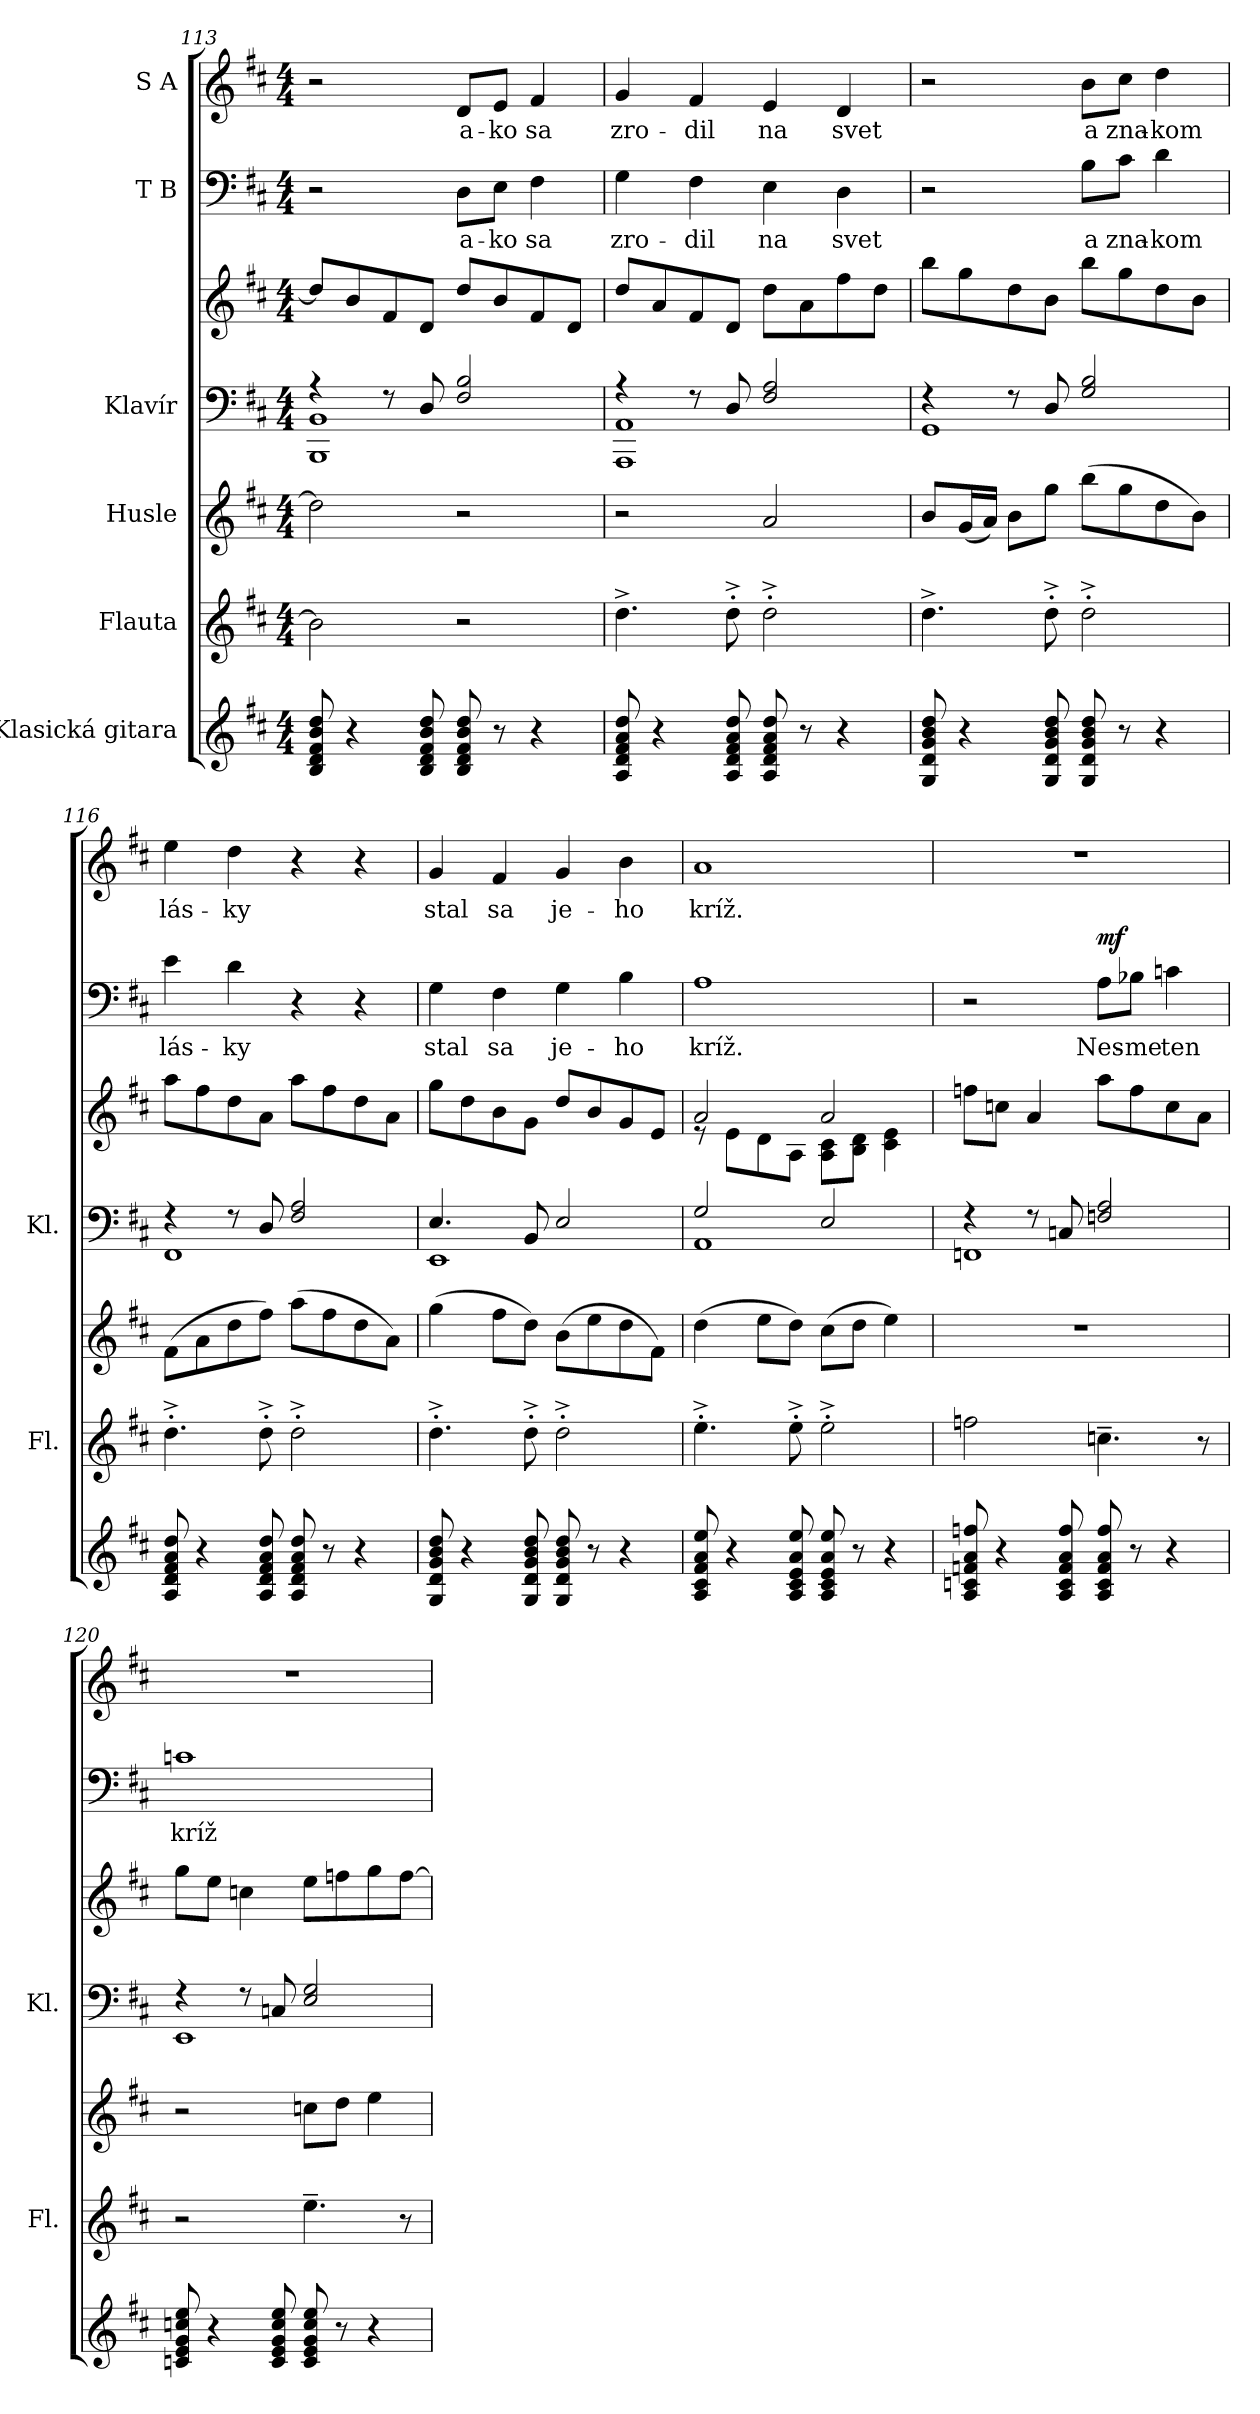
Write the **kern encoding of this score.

**kern	**kern	**kern	**kern	**kern	**kern	**text	**dynam	**kern	**text
*part6	*part5	*part4	*part3	*part3	*part2	*part2	*part2	*part1	*part1
*staff7	*staff6	*staff5	*staff4	*staff3	*staff2	*staff2	*staff2	*staff1	*staff1
*I"Klasická gitara	*I"Flauta	*I"Husle	*I"Klavír	*	*I"T B	*	*	*I"S A	*
*	*I'Fl.	*	*I'Kl.	*	*	*	*	*	*
*clefG2	*clefG2	*clefG2	*clefF4	*clefG2	*clefF4	*	*	*clefG2	*
*k[f#c#]	*k[f#c#]	*k[f#c#]	*k[f#c#]	*k[f#c#]	*k[f#c#]	*	*	*k[f#c#]	*
*M4/4	*M4/4	*M4/4	*M4/4	*M4/4	*M4/4	*	*	*M4/4	*
=113	=113	=113	=113	=113	=113	=113	=113	=113	=113
*	*	*	*^	*	*	*	*	*	*
8B/ 8d/ 8f#/ 8b/ 8dd/	2b\]	2dd\]	4r	1BBB 1BB	8dd/L]	2r	.	.	2r	.
4r	.	.	.	.	8b/	.	.	.	.	.
.	.	.	8r	.	8f#/	.	.	.	.	.
8B/ 8d/ 8f#/ 8b/ 8dd/	.	.	8D/	.	8d/J	.	.	.	.	.
!	!	!	!	!	!	!	!LO:LY:b	!	!	!LO:LY:b
8B/ 8d/ 8f#/ 8b/ 8dd/	2r	2r	2F#/ 2B/	.	8dd/L	8D\L	a-	.	8d/L	a-
!	!	!	!	!	!	!	!LO:LY:b	!	!	!LO:LY:b
8r	.	.	.	.	8b/	8E\J	-ko	.	8e/J	-ko
!	!	!	!	!	!	!	!LO:LY:b	!	!	!LO:LY:b
4r	.	.	.	.	8f#/	4F#\	sa	.	4f#/	sa
.	.	.	.	.	8d/J	.	.	.	.	.
!!LO:PB:g=z
=114	=114	=114	=114	=114	=114	=114	=114	=114	=114	=114
!	!	!	!	!	!	!	!LO:LY:b	!	!	!LO:LY:b
8A/ 8d/ 8f#/ 8a/ 8dd/	4.dd^\	2r	4r	1AAA 1AA	8dd/L	4G\	zro-	.	4g/	zro-
4r	.	.	.	.	8a/	.	.	.	.	.
!	!	!	!	!	!	!	!LO:LY:b	!	!	!LO:LY:b
.	.	.	8r	.	8f#/	4F#\	-dil	.	4f#/	-dil
8A/ 8d/ 8f#/ 8a/ 8dd/	8dd^'\	.	8D/	.	8d/J	.	.	.	.	.
!	!	!	!	!	!	!	!LO:LY:b	!	!	!LO:LY:b
8A/ 8d/ 8f#/ 8a/ 8dd/	2dd^'\	2a/	2F#/ 2A/	.	8dd\L	4E\	na	.	4e/	na
8r	.	.	.	.	8a\	.	.	.	.	.
!	!	!	!	!	!	!	!LO:LY:b	!	!	!LO:LY:b
4r	.	.	.	.	8ff#\	4D\	svet	.	4d/	svet
.	.	.	.	.	8dd\J	.	.	.	.	.
=115	=115	=115	=115	=115	=115	=115	=115	=115	=115	=115
8G/ 8d/ 8g/ 8b/ 8dd/	4.dd^\	8b/L	4r	1GG	8bb\L	2r	.	.	2r	.
4r	.	(16g/L	.	.	8gg\	.	.	.	.	.
.	.	16a/JJ)	.	.	.	.	.	.	.	.
.	.	8b\L	8r	.	8dd\	.	.	.	.	.
8G/ 8d/ 8g/ 8b/ 8dd/	8dd^'\	8gg\J	8D/	.	8b\J	.	.	.	.	.
!	!	!	!	!	!	!	!LO:LY:b	!	!	!LO:LY:b
8G/ 8d/ 8g/ 8b/ 8dd/	2dd^'\	(8bb\L	2G/ 2B/	.	8bb\L	8B\L	a	.	8b\L	a
!	!	!	!	!	!	!	!LO:LY:b	!	!	!LO:LY:b
8r	.	8gg\	.	.	8gg\	8c#\J	zna-	.	8cc#\J	zna-
!	!	!	!	!	!	!	!LO:LY:b	!	!	!LO:LY:b
4r	.	8dd\	.	.	8dd\	4d\	-kom	.	4dd\	-kom
.	.	8b\J)	.	.	8b\J	.	.	.	.	.
=116	=116	=116	=116	=116	=116	=116	=116	=116	=116	=116
!	!	!	!	!	!	!	!LO:LY:b	!	!	!LO:LY:b
8A/ 8d/ 8f#/ 8a/ 8dd/	4.dd^'\	(8f#\L	4r	1FF#	8aa\L	4e\	lás-	.	4ee\	lás-
4r	.	8a\	.	.	8ff#\	.	.	.	.	.
!	!	!	!	!	!	!	!LO:LY:b	!	!	!LO:LY:b
.	.	8dd\	8r	.	8dd\	4d\	-ky	.	4dd\	-ky
8A/ 8d/ 8f#/ 8a/ 8dd/	8dd^'\	8ff#\J)	8D/	.	8a\J	.	.	.	.	.
8A/ 8d/ 8f#/ 8a/ 8dd/	2dd^'\	(8aa\L	2F#/ 2A/	.	8aa\L	4r	.	.	4r	.
8r	.	8ff#\	.	.	8ff#\	.	.	.	.	.
4r	.	8dd\	.	.	8dd\	4r	.	.	4r	.
.	.	8a\J)	.	.	8a\J	.	.	.	.	.
!!LO:LB:g=z
=117	=117	=117	=117	=117	=117	=117	=117	=117	=117	=117
!	!	!	!	!	!	!	!LO:LY:b	!	!	!LO:LY:b
8G/ 8d/ 8g/ 8b/ 8dd/	4.dd^'\	(4gg\	4.E/	1EE	8gg\L	4G\	stal	.	4g/	stal
4r	.	.	.	.	8dd\	.	.	.	.	.
!	!	!	!	!	!	!	!LO:LY:b	!	!	!LO:LY:b
.	.	8ff#\L	.	.	8b\	4F#\	sa	.	4f#/	sa
8G/ 8d/ 8g/ 8b/ 8dd/	8dd^'\	8dd\J)	8BB/	.	8g\J	.	.	.	.	.
!	!	!	!	!	!	!	!LO:LY:b	!	!	!LO:LY:b
8G/ 8d/ 8g/ 8b/ 8dd/	2dd^'\	(8b\L	2E/	.	8dd/L	4G\	je-	.	4g/	je-
8r	.	8ee\	.	.	8b/	.	.	.	.	.
!	!	!	!	!	!	!	!LO:LY:b	!	!	!LO:LY:b
4r	.	8dd\	.	.	8g/	4B\	-ho	.	4b\	-ho
.	.	8f#\J)	.	.	8e/J	.	.	.	.	.
=118	=118	=118	=118	=118	=118	=118	=118	=118	=118	=118
*	*	*	*	*	*^	*	*	*	*	*
!	!	!	!	!	!	!	!	!LO:LY:b	!	!	!LO:LY:b
8A/ 8c#/ 8f#/ 8a/ 8ee/	4.ee^'\	(4dd\	2G/	1AA	2a/	8re	1A	kríž.	.	1a	kríž.
4r	.	.	.	.	.	8e\L	.	.	.	.	.
.	.	8ee\L	.	.	.	8d\	.	.	.	.	.
8A/ 8c#/ 8e/ 8a/ 8ee/	8ee^'\	8dd\J)	.	.	.	8A\J	.	.	.	.	.
8A/ 8c#/ 8e/ 8a/ 8ee/	2ee^'\	(8cc#\L	2E/	.	2a/	8A\ 8c#\L	.	.	.	.	.
8r	.	8dd\J	.	.	.	8B\ 8d\J	.	.	.	.	.
4r	.	4ee\)	.	.	.	4c#\ 4e\	.	.	.	.	.
*	*	*	*	*	*v	*v	*	*	*	*	*
=119	=119	=119	=119	=119	=119	=119	=119	=119	=119	=119
8A/ 8cn/ 8fn/ 8a/ 8ffn/	2ffn\	1r	4r	1FFn	8ffn\L	2r	.	.	1r	.
4r	.	.	.	.	8ccn\J	.	.	.	.	.
.	.	.	8r	.	4a/	.	.	.	.	.
8A/ 8c/ 8f/ 8a/ 8ff/	.	.	8Cn/	.	.	.	.	.	.	.
!	!	!	!	!	!	!	!LO:LY:b	!LO:DY:a	!	!
8A/ 8c/ 8f/ 8a/ 8ff/	4.ccn~\	.	2Fn/ 2A/	.	8aa\L	8A\L	Nes-	mf	.	.
!	!	!	!	!	!	!	!LO:LY:b	!	!	!
8r	.	.	.	.	8ff\	8B-X\J	-me	.	.	.
!	!	!	!	!	!	!	!LO:LY:b	!	!	!
4r	.	.	.	.	8cc\	4cn\	ten	.	.	.
.	8r	.	.	.	8a\J	.	.	.	.	.
!!LO:PB:g=z
=120	=120	=120	=120	=120	=120	=120	=120	=120	=120	=120
!	!	!	!	!	!	!	!LO:LY:b	!	!	!
8cn/ 8e/ 8g/ 8ccn/ 8ee/	2r	2r	4r	1EE	8gg\L	1cn	kríž	.	1r	.
4r	.	.	.	.	8ee\J	.	.	.	.	.
.	.	.	8r	.	4ccn\	.	.	.	.	.
8c/ 8e/ 8g/ 8cc/ 8ee/	.	.	8Cn/	.	.	.	.	.	.	.
8c/ 8e/ 8g/ 8cc/ 8ee/	4.ee~\	8ccn\L	2E/ 2G/	.	8ee\L	.	.	.	.	.
8r	.	8dd\J	.	.	8ffn\	.	.	.	.	.
4r	.	4ee\	.	.	8gg\	.	.	.	.	.
.	8r	.	.	.	[8ff\J	.	.	.	.	.
*	*	*	*v	*v	*	*	*	*	*	*
=	=	=	=	=	=	=	=	=	=
*-	*-	*-	*-	*-	*-	*-	*-	*-	*-
